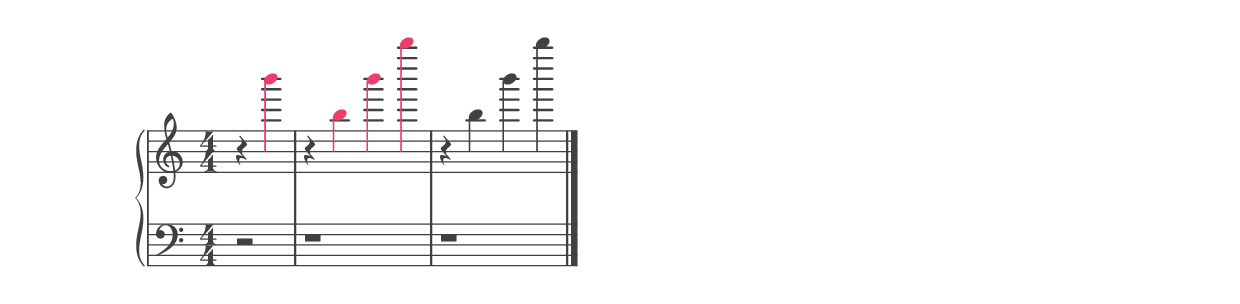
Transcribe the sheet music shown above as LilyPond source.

%% ----------------------------------------------------------------------------
%% Generated on: 2018 December 27
%% Note Name: B6
%% Octave: 6
%% Clef: treble
%% Filename: 141-75-6-treble-B6
%% ----------------------------------------------------------------------------

\version "2.19.82"

\include "../piano_note_colors.ly"

\header {
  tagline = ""
}

upper = {
  \clef treble
  \numericTimeSignature
  \override NoteHead.color = #colorized-note
  \override Stem.color = #colorized-note
  \override Accidental.color = #colorized-note
  % treble note in color
  r4 b'''4
  % treble octave in color
  r4 b''4 b'''4 b''''4
  \override NoteHead.color = #default-black
  \override Stem.color = #default-black
  \override Accidental.color = #default-black
  % treble octave repeat in black
  r4 b''4 b'''4 b''''4
  \bar "|."
}

lower = {
  \clef bass
  \numericTimeSignature
  \override NoteHead.color = #colorized-note
  \override Stem.color = #colorized-note
  \override Accidental.color = #colorized-note
  % bass note in color
  r2
  % bass octave in color
  r1
  \override NoteHead.color = #default-black
  \override Stem.color = #default-black
  \override Accidental.color = #default-black
  % bass octave repeat in black
  r1
}

\score {
  \new PianoStaff <<
    \context Score
    \applyContext #(override-color-for-all-grobs default-black)
    \time 4/4
    \partial 2
    \new Staff = upper { \upper }
    \new Staff = lower { \lower }
  >>
  \layout { }
  \midi { }
}